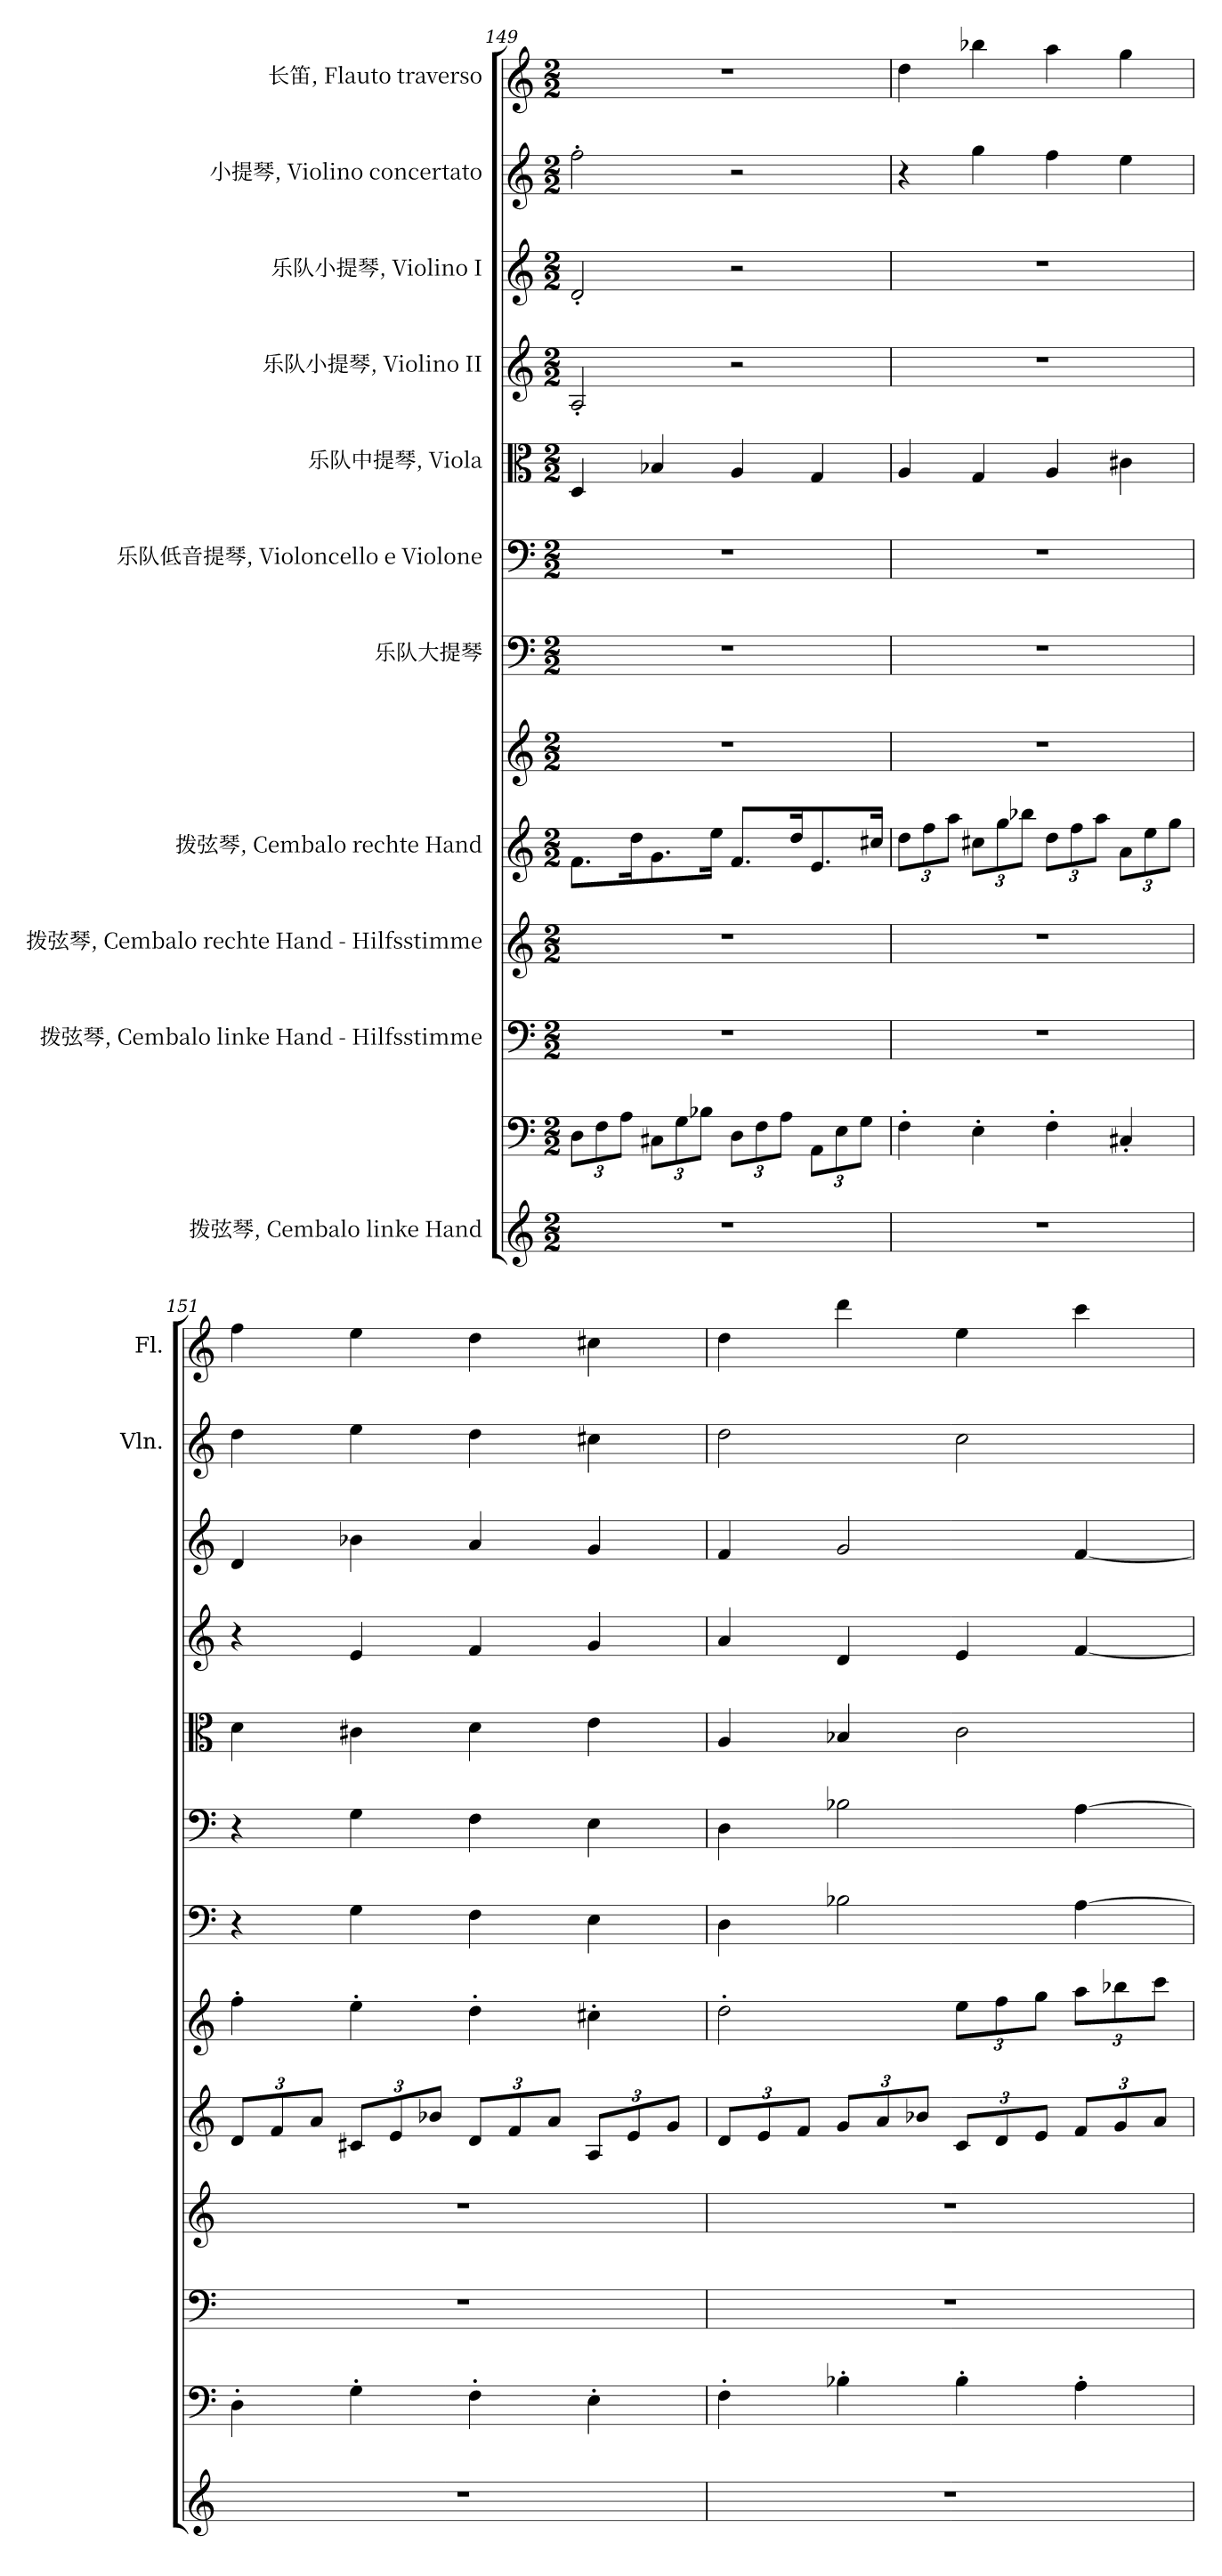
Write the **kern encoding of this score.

**kern	**kern	**kern	**kern	**kern	**kern	**kern	**kern	**kern	**kern	**kern	**kern	**kern
*part11	*part11	*part10	*part9	*part8	*part8	*part7	*part6	*part5	*part4	*part3	*part2	*part1
*staff13	*staff12	*staff11	*staff10	*staff9	*staff8	*staff7	*staff6	*staff5	*staff4	*staff3	*staff2	*staff1
*I"拨弦琴, Cembalo linke Hand	*	*I"拨弦琴, Cembalo linke Hand - Hilfsstimme	*I"拨弦琴, Cembalo rechte Hand - Hilfsstimme	*I"拨弦琴, Cembalo rechte Hand	*	*I"乐队大提琴	*I"乐队低音提琴, Violoncello e Violone	*I"乐队中提琴, Viola	*I"乐队小提琴, Violino II	*I"乐队小提琴, Violino I	*I"小提琴, Violino concertato	*I"长笛, Flauto traverso
*	*	*	*	*	*	*	*	*	*	*	*I'Vln.	*I'Fl.
*clefG2	*clefF4	*clefF4	*clefG2	*clefG2	*clefG2	*clefF4	*clefF4	*clefC3	*clefG2	*clefG2	*clefG2	*clefG2
*	*	*	*	*	*	*	*ITrd7c12	*	*	*	*	*
*k[]	*k[]	*k[]	*k[]	*k[]	*k[]	*k[]	*k[]	*k[]	*k[]	*k[]	*k[]	*k[]
*M2/2	*M2/2	*M2/2	*M2/2	*M2/2	*M2/2	*M2/2	*M2/2	*M2/2	*M2/2	*M2/2	*M2/2	*M2/2
*	*Xbrackettup	*	*	*	*	*	*	*	*	*	*	*
=149	=149	=149	=149	=149	=149	=149	=149	=149	=149	=149	=149	=149
1r	12D\L	1r	1r	8.f\L	1r	1r	1r	4D/	2A'/	2d'/	2ff'\	1r
.	12F\	.	.	.	.	.	.	.	.	.	.	.
.	12A\J	.	.	.	.	.	.	.	.	.	.	.
.	.	.	.	16dd\K	.	.	.	.	.	.	.	.
.	12C#X\L	.	.	8.g\	.	.	.	4B-X/	.	.	.	.
.	12G\	.	.	.	.	.	.	.	.	.	.	.
.	12B-X\J	.	.	.	.	.	.	.	.	.	.	.
.	.	.	.	16ee\Jk	.	.	.	.	.	.	.	.
.	12D\L	.	.	8.f/L	.	.	.	4A/	2r	2r	2r	.
.	12F\	.	.	.	.	.	.	.	.	.	.	.
.	12A\J	.	.	.	.	.	.	.	.	.	.	.
.	.	.	.	16dd/K	.	.	.	.	.	.	.	.
.	12AA\L	.	.	8.e/	.	.	.	4G/	.	.	.	.
.	12E\	.	.	.	.	.	.	.	.	.	.	.
.	12G\J	.	.	.	.	.	.	.	.	.	.	.
.	.	.	.	16cc#X/Jk	.	.	.	.	.	.	.	.
=150	=150	=150	=150	=150	=150	=150	=150	=150	=150	=150	=150	=150
*	*	*	*	*Xbrackettup	*	*	*	*	*	*	*	*
1r	4F'\	1r	1r	12dd\L	1r	1r	1r	4A/	1r	1r	4r	4dd\
.	.	.	.	12ff\	.	.	.	.	.	.	.	.
.	.	.	.	12aa\J	.	.	.	.	.	.	.	.
.	4E'\	.	.	12cc#X\L	.	.	.	4G/	.	.	4gg\	4bb-X\
.	.	.	.	12gg\	.	.	.	.	.	.	.	.
.	.	.	.	12bb-X\J	.	.	.	.	.	.	.	.
.	4F'\	.	.	12dd\L	.	.	.	4A/	.	.	4ff\	4aa\
.	.	.	.	12ff\	.	.	.	.	.	.	.	.
.	.	.	.	12aa\J	.	.	.	.	.	.	.	.
.	4C#X'/	.	.	12a\L	.	.	.	4c#X\	.	.	4ee\	4gg\
.	.	.	.	12ee\	.	.	.	.	.	.	.	.
.	.	.	.	12gg\J	.	.	.	.	.	.	.	.
!!LO:PB:g=z
=151	=151	=151	=151	=151	=151	=151	=151	=151	=151	=151	=151	=151
1r	4D'\	1r	1r	12d/L	4ff'\	4r	4r	4d\	4r	4d/	4dd\	4ff\
.	.	.	.	12f/	.	.	.	.	.	.	.	.
.	.	.	.	12a/J	.	.	.	.	.	.	.	.
.	4G'\	.	.	12c#X/L	4ee'\	4G\	4GG\	4c#X\	4e/	4b-X\	4ee\	4ee\
.	.	.	.	12e/	.	.	.	.	.	.	.	.
.	.	.	.	12b-X/J	.	.	.	.	.	.	.	.
.	4F'\	.	.	12d/L	4dd'\	4F\	4FF\	4d\	4f/	4a/	4dd\	4dd\
.	.	.	.	12f/	.	.	.	.	.	.	.	.
.	.	.	.	12a/J	.	.	.	.	.	.	.	.
.	4E'\	.	.	12A/L	4cc#X'\	4E\	4EE\	4e\	4g/	4g/	4cc#X\	4cc#X\
.	.	.	.	12e/	.	.	.	.	.	.	.	.
.	.	.	.	12g/J	.	.	.	.	.	.	.	.
=152	=152	=152	=152	=152	=152	=152	=152	=152	=152	=152	=152	=152
1r	4F'\	1r	1r	12d/L	2dd'\	4D\	4DD\	4A/	4a/	4f/	2dd\	4dd\
.	.	.	.	12e/	.	.	.	.	.	.	.	.
.	.	.	.	12f/J	.	.	.	.	.	.	.	.
.	4B-X'\	.	.	12g/L	.	2B-X\	2BB-X\	4B-X/	4d/	2g/	.	4ddd\
.	.	.	.	12a/	.	.	.	.	.	.	.	.
.	.	.	.	12b-X/J	.	.	.	.	.	.	.	.
*	*	*	*	*	*Xbrackettup	*	*	*	*	*	*	*
.	4B-'\	.	.	12c/L	12ee\L	.	.	2c\	4e/	.	2cc\	4ee\
.	.	.	.	12d/	12ff\	.	.	.	.	.	.	.
.	.	.	.	12e/J	12gg\J	.	.	.	.	.	.	.
.	4A'\	.	.	12f/L	12aa\L	[4A\	[4AA\	.	[4f/	[4f/	.	4ccc\
.	.	.	.	12g/	12bb-X\	.	.	.	.	.	.	.
.	.	.	.	12a/J	12ccc\J	.	.	.	.	.	.	.
=	=	=	=	=	=	=	=	=	=	=	=	=
*-	*-	*-	*-	*-	*-	*-	*-	*-	*-	*-	*-	*-
